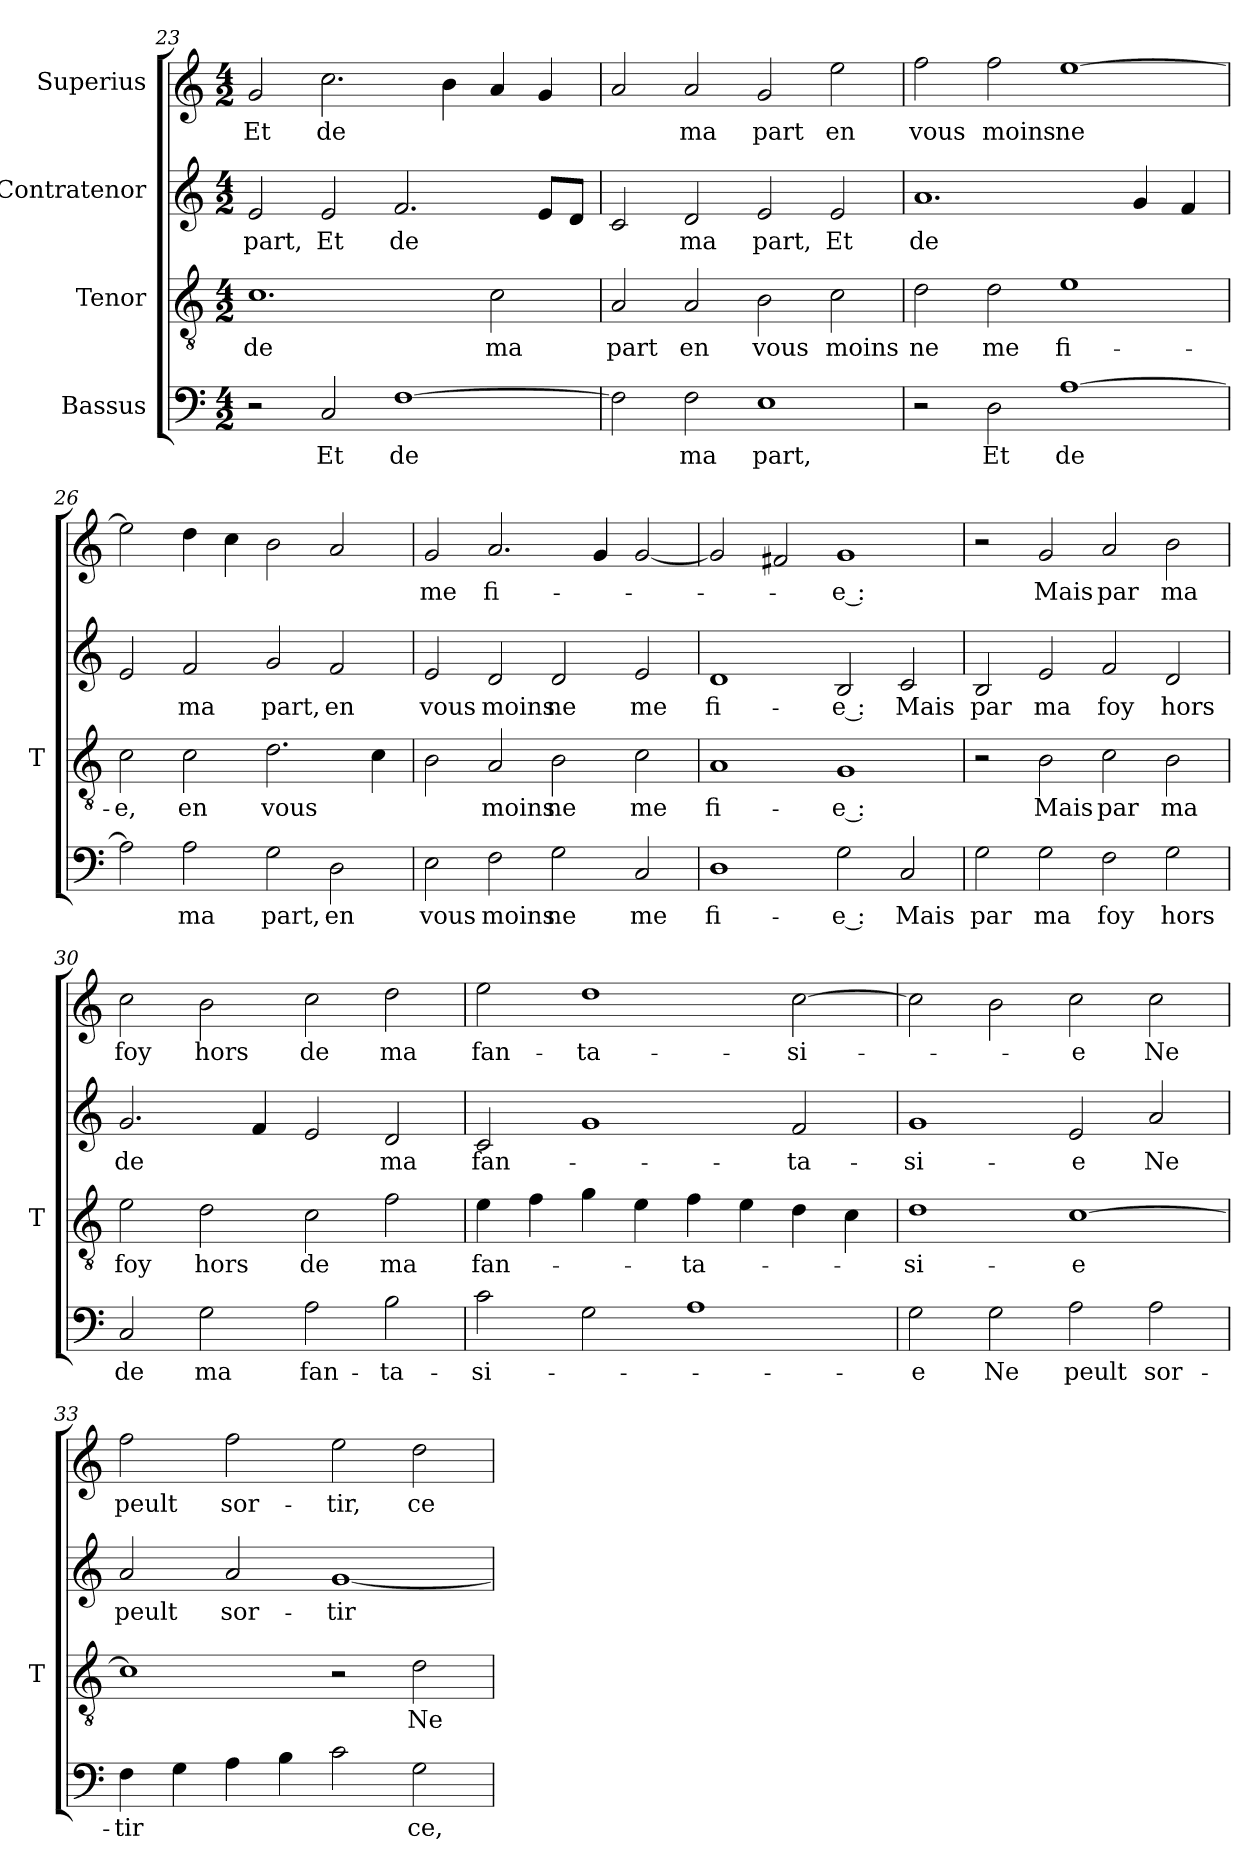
**kern	**text	**kern	**text	**kern	**text	**kern	**text
*part4	*part4	*part3	*part3	*part2	*part2	*part1	*part1
*staff4	*staff4	*staff3	*staff3	*staff2	*staff2	*staff1	*staff1
*I"Bassus	*	*I"Tenor	*	*I"Contratenor	*	*I"Superius	*
*	*	*I'T	*	*	*	*	*
*clefF4	*	*clefGv2	*	*clefG2	*	*clefG2	*
*k[]	*	*k[]	*	*k[]	*	*k[]	*
*M4/2	*	*M4/2	*	*M4/2	*	*M4/2	*
=23	=23	=23	=23	=23	=23	=23	=23
2r	.	1.c	-de	2e	-part,	2g	-Et
2C	-Et	.	.	2e	-Et	2.cc	-de
[1F	-de	.	.	2.f	-de	.	.
.	.	.	.	.	.	4b	.
.	.	2c	-ma	.	.	4a	.
.	.	.	.	8eL	.	4g	.
.	.	.	.	8dJ	.	.	.
=24	=24	=24	=24	=24	=24	=24	=24
2F]	.	2A	-part	2c	.	2a	.
2F	-ma	2A	-en	2d	-ma	2a	-ma
1E	-part,	2B	-vous	2e	-part,	2g	-part
.	.	2c	-moins	2e	-Et	2ee	-en
=25	=25	=25	=25	=25	=25	=25	=25
2r	.	2d	-ne	1.a	-de	2ff	-vous
2D	-Et	2d	-me	.	.	2ff	-moins
[1A	-de	1e	fi-	.	.	[1ee	-ne
.	.	.	.	4g	.	.	.
.	.	.	.	4f	.	.	.
=26	=26	=26	=26	=26	=26	=26	=26
2A]	.	2c	-e,	2e	.	2ee]	.
2A	-ma	2c	-en	2f	-ma	4dd	.
.	.	.	.	.	.	4cc	.
2G	-part,	2.d	-vous	2g	-part,	2b	.
2D	-en	.	.	2f	-en	2a	.
.	.	4c	.	.	.	.	.
=27	=27	=27	=27	=27	=27	=27	=27
2E	-vous	2B	.	2e	-vous	2g	-me
2F	-moins	2A	-moins	2d	-moins	2.a	fi-
2G	-ne	2B	-ne	2d	-ne	.	.
.	.	.	.	.	.	4g	.
2C	-me	2c	-me	2e	-me	[2g	.
=28	=28	=28	=28	=28	=28	=28	=28
1D	fi-	1A	fi-	1d	fi-	2g]	.
.	.	.	.	.	.	2f#X	.
2G	-e :	1G	-e :	2B	-e :	1g	-e :
2C	-Mais	.	.	2c	-Mais	.	.
=29	=29	=29	=29	=29	=29	=29	=29
2G	-par	2r	.	2B	-par	2r	.
2G	-ma	2B	-Mais	2e	-ma	2g	-Mais
2F	-foy	2c	-par	2f	-foy	2a	-par
2G	-hors	2B	-ma	2d	-hors	2b	-ma
=30	=30	=30	=30	=30	=30	=30	=30
2C	-de	2e	-foy	2.g	-de	2cc	-foy
2G	-ma	2d	-hors	.	.	2b	-hors
.	.	.	.	4f	.	.	.
2A	fan-	2c	-de	2e	.	2cc	-de
2B	ta-	2f	-ma	2d	-ma	2dd	-ma
=31	=31	=31	=31	=31	=31	=31	=31
2c	si-	4e	fan-	2c	fan-	2ee	fan-
.	.	4f	.	.	.	.	.
2G	.	4g	.	1g	.	1dd	ta-
.	.	4e	.	.	.	.	.
1A	.	4f	ta-	.	.	.	.
.	.	4e	.	.	.	.	.
.	.	4d	.	2f	ta-	[2cc	si-
.	.	4c	.	.	.	.	.
=32	=32	=32	=32	=32	=32	=32	=32
2G	-e	1d	si-	1g	si-	2cc]	.
2G	-Ne	.	.	.	.	2b	.
2A	-peult	[1c	-e	2e	-e	2cc	-e
2A	sor-	.	.	2a	-Ne	2cc	-Ne
=33	=33	=33	=33	=33	=33	=33	=33
4F	-tir	1c]	.	2a	-peult	2ff	-peult
4G	.	.	.	.	.	.	.
4A	.	.	.	2a	sor-	2ff	sor-
4B	.	.	.	.	.	.	.
2c	.	2r	.	[1g	-tir	2ee	-tir,
2G	-ce,	2d	-Ne	.	.	2dd	-ce
=	=	=	=	=	=	=	=
*-	*-	*-	*-	*-	*-	*-	*-
